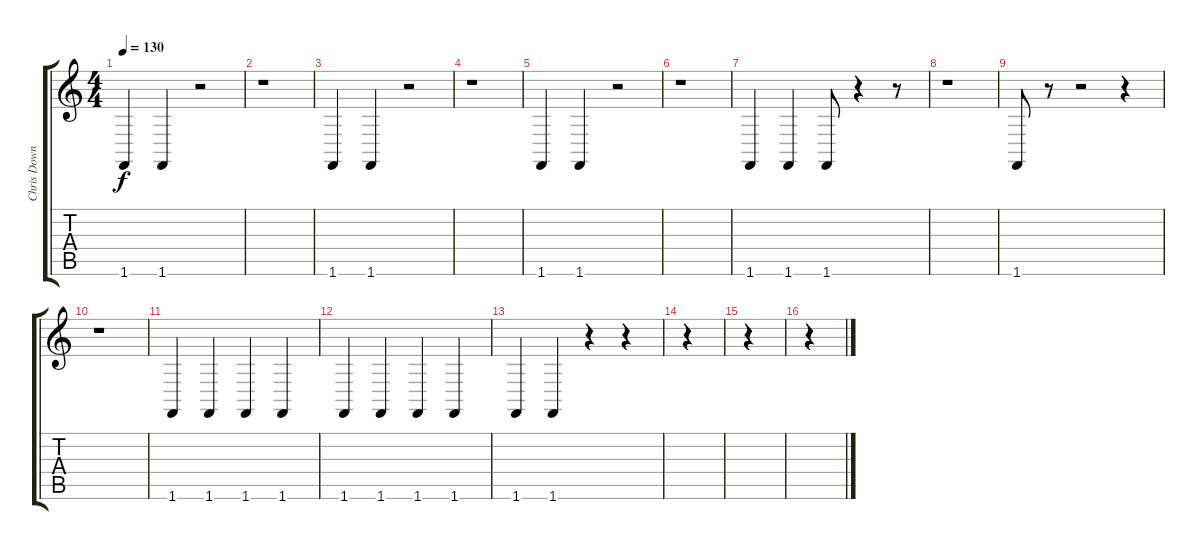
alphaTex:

\track ("Chris Down" "Chris Down") {instrument trombone}
\staff {score tabs}
\tuning (E4 B3 G3 D3 A2 E2) {hide}
\ts (4 4)
\tempo 130
\clef g2
\ks c
1.6.4{dy f} 1.6.4 r.2 |
r.1 |
1.6.4 1.6.4 r.2 |
r.1 |
1.6.4 1.6.4 r.2 |
r.1 |
1.6.4 1.6.4 1.6.8 r.4 r.8 |
r.1 |
1.6.8 r.8 r.2 r.4 |
r.1 |
1.6.4 1.6.4 1.6.4 1.6.4 |
1.6.4 1.6.4 1.6.4 1.6.4 |
1.6.4 1.6.4 r.4 r.4 |
r.4 |
r.4 |
r.4
